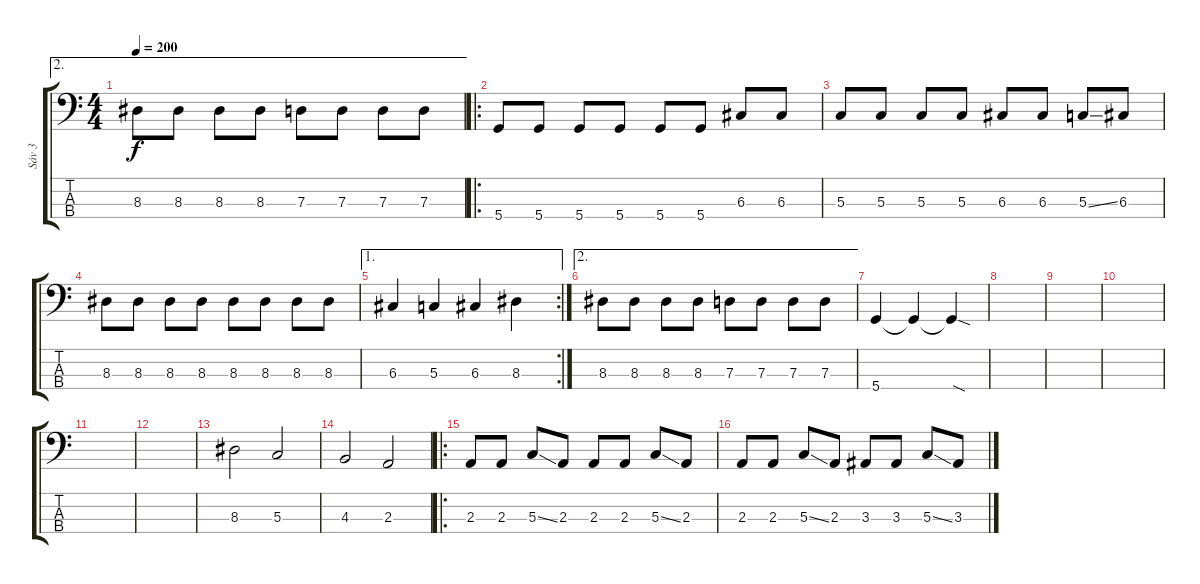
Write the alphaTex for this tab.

\track ("Sáv 3" "Sáv 3") {instrument electricbassfinger}
\staff {score tabs}
\tuning (F2 C2 G1 D1) {hide}
\ae 2
\ts (4 4)
\tempo 200
\clef f4
\ks c
8.3.8{dy f} 8.3.8 8.3.8 8.3.8 7.3.8 7.3.8 7.3.8 7.3.8 |
\ro
5.4.8 5.4.8 5.4.8 5.4.8 5.4.8 5.4.8 6.3.8 6.3.8 |
5.3.8 5.3.8 5.3.8 5.3.8 6.3.8 6.3.8 5.3{ss}.8 6.3.8 |
8.3.8 8.3.8 8.3.8 8.3.8 8.3.8 8.3.8 8.3.8 8.3.8 |
\ae 1
\rc 2
6.3.4 5.3.4 6.3.4 8.3.4 |
\ae 2
8.3.8 8.3.8 8.3.8 8.3.8 7.3.8 7.3.8 7.3.8 7.3.8 |
5.4.4 5.4{t}.4 5.4{sod t}.4 |
|
|
|
|
|
8.3.2 5.3.2 |
4.3.2 2.3.2 |
\ro
2.3.8 2.3.8 5.3{ss}.8 2.3.8 2.3.8 2.3.8 5.3{ss}.8 2.3.8 |
2.3.8 2.3.8 5.3{ss}.8 2.3.8 3.3.8 3.3.8 5.3{ss}.8 3.3.8
